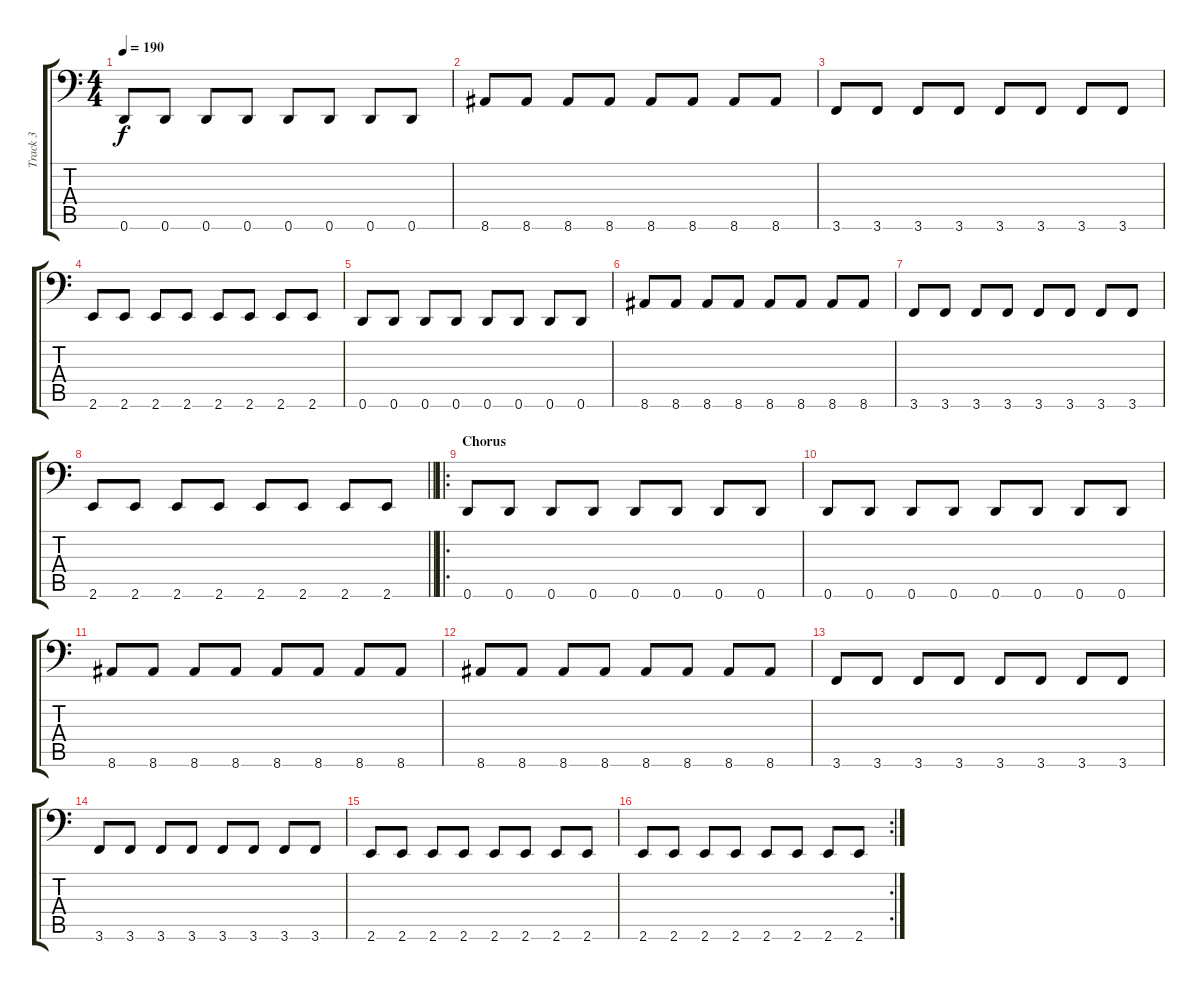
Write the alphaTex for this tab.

\track ("Track 3" "Track 3") {instrument electricbasspick}
\staff {score tabs}
\tuning (E3 B2 G2 D2 A1 D1) {hide}
\ts (4 4)
\tempo 190
\clef f4
\ks c
0.6.8{dy f} 0.6.8 0.6.8 0.6.8 0.6.8 0.6.8 0.6.8 0.6.8 |
8.6.8 8.6.8 8.6.8 8.6.8 8.6.8 8.6.8 8.6.8 8.6.8 |
3.6.8 3.6.8 3.6.8 3.6.8 3.6.8 3.6.8 3.6.8 3.6.8 |
2.6.8 2.6.8 2.6.8 2.6.8 2.6.8 2.6.8 2.6.8 2.6.8 |
0.6.8 0.6.8 0.6.8 0.6.8 0.6.8 0.6.8 0.6.8 0.6.8 |
8.6.8 8.6.8 8.6.8 8.6.8 8.6.8 8.6.8 8.6.8 8.6.8 |
3.6.8 3.6.8 3.6.8 3.6.8 3.6.8 3.6.8 3.6.8 3.6.8 |
\barLineRight lightlight
2.6.8 2.6.8 2.6.8 2.6.8 2.6.8 2.6.8 2.6.8 2.6.8 |
\ro
\section ("" "Chorus")
0.6.8 0.6.8 0.6.8 0.6.8 0.6.8 0.6.8 0.6.8 0.6.8 |
0.6.8 0.6.8 0.6.8 0.6.8 0.6.8 0.6.8 0.6.8 0.6.8 |
8.6.8 8.6.8 8.6.8 8.6.8 8.6.8 8.6.8 8.6.8 8.6.8 |
8.6.8 8.6.8 8.6.8 8.6.8 8.6.8 8.6.8 8.6.8 8.6.8 |
3.6.8 3.6.8 3.6.8 3.6.8 3.6.8 3.6.8 3.6.8 3.6.8 |
3.6.8 3.6.8 3.6.8 3.6.8 3.6.8 3.6.8 3.6.8 3.6.8 |
2.6.8 2.6.8 2.6.8 2.6.8 2.6.8 2.6.8 2.6.8 2.6.8 |
\rc 2
2.6.8 2.6.8 2.6.8 2.6.8 2.6.8 2.6.8 2.6.8 2.6.8
